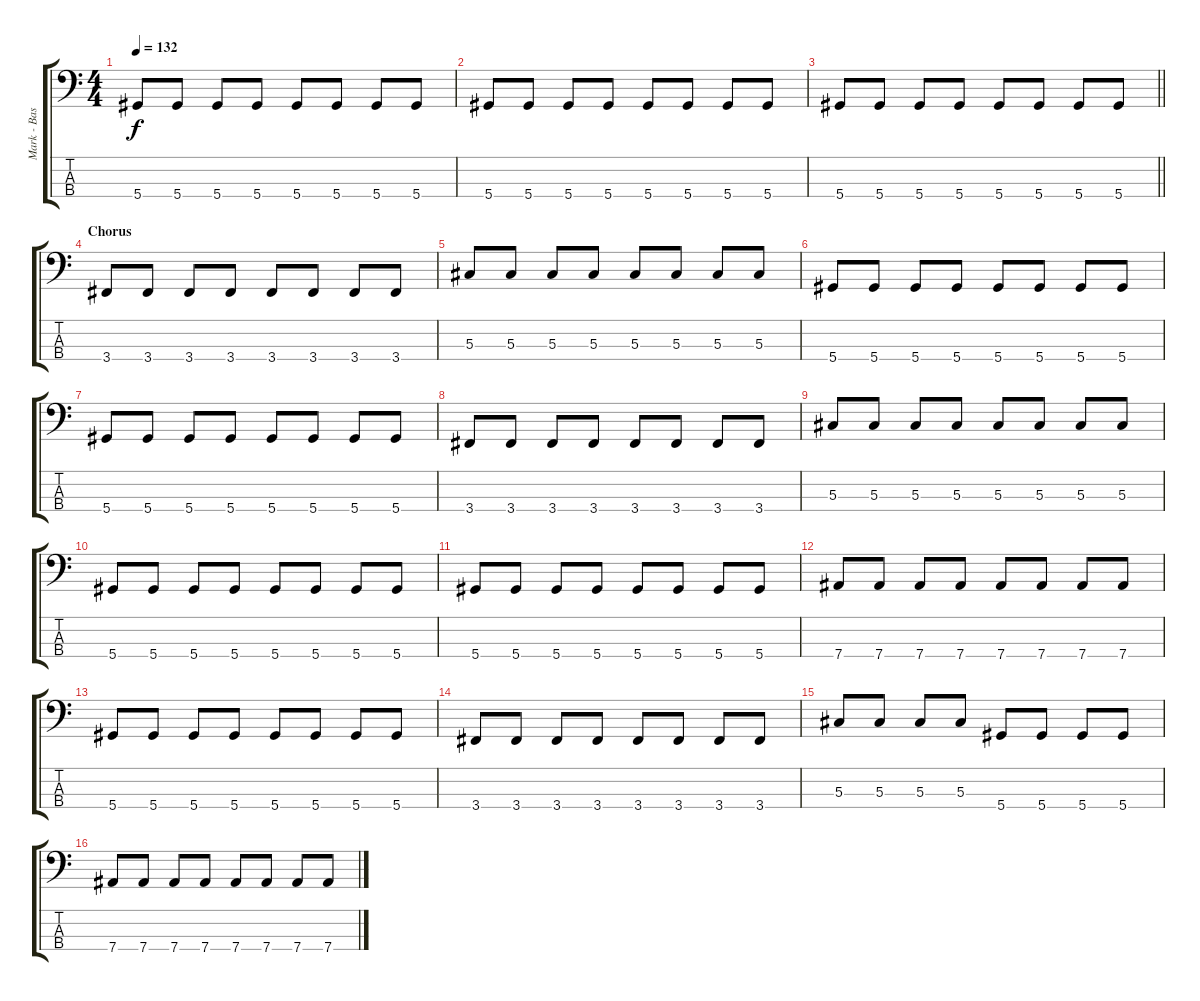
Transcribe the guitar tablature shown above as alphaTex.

\track ("Mark - Bass" "Mark - Bas") {instrument electricbasspick}
\staff {score tabs}
\tuning (Gb2 Db2 Ab1 Eb1) {hide}
\ts (4 4)
\tempo 132
\clef f4
\ks c
5.4.8{dy f} 5.4.8 5.4.8 5.4.8 5.4.8 5.4.8 5.4.8 5.4.8 |
5.4.8 5.4.8 5.4.8 5.4.8 5.4.8 5.4.8 5.4.8 5.4.8 |
\barLineRight lightlight
5.4.8 5.4.8 5.4.8 5.4.8 5.4.8 5.4.8 5.4.8 5.4.8 |
\section ("" "Chorus")
3.4.8 3.4.8 3.4.8 3.4.8 3.4.8 3.4.8 3.4.8 3.4.8 |
5.3.8 5.3.8 5.3.8 5.3.8 5.3.8 5.3.8 5.3.8 5.3.8 |
5.4.8 5.4.8 5.4.8 5.4.8 5.4.8 5.4.8 5.4.8 5.4.8 |
5.4.8 5.4.8 5.4.8 5.4.8 5.4.8 5.4.8 5.4.8 5.4.8 |
3.4.8 3.4.8 3.4.8 3.4.8 3.4.8 3.4.8 3.4.8 3.4.8 |
5.3.8 5.3.8 5.3.8 5.3.8 5.3.8 5.3.8 5.3.8 5.3.8 |
5.4.8 5.4.8 5.4.8 5.4.8 5.4.8 5.4.8 5.4.8 5.4.8 |
5.4.8 5.4.8 5.4.8 5.4.8 5.4.8 5.4.8 5.4.8 5.4.8 |
7.4.8 7.4.8 7.4.8 7.4.8 7.4.8 7.4.8 7.4.8 7.4.8 |
5.4.8 5.4.8 5.4.8 5.4.8 5.4.8 5.4.8 5.4.8 5.4.8 |
3.4.8 3.4.8 3.4.8 3.4.8 3.4.8 3.4.8 3.4.8 3.4.8 |
5.3.8 5.3.8 5.3.8 5.3.8 5.4.8 5.4.8 5.4.8 5.4.8 |
7.4.8 7.4.8 7.4.8 7.4.8 7.4.8 7.4.8 7.4.8 7.4.8
